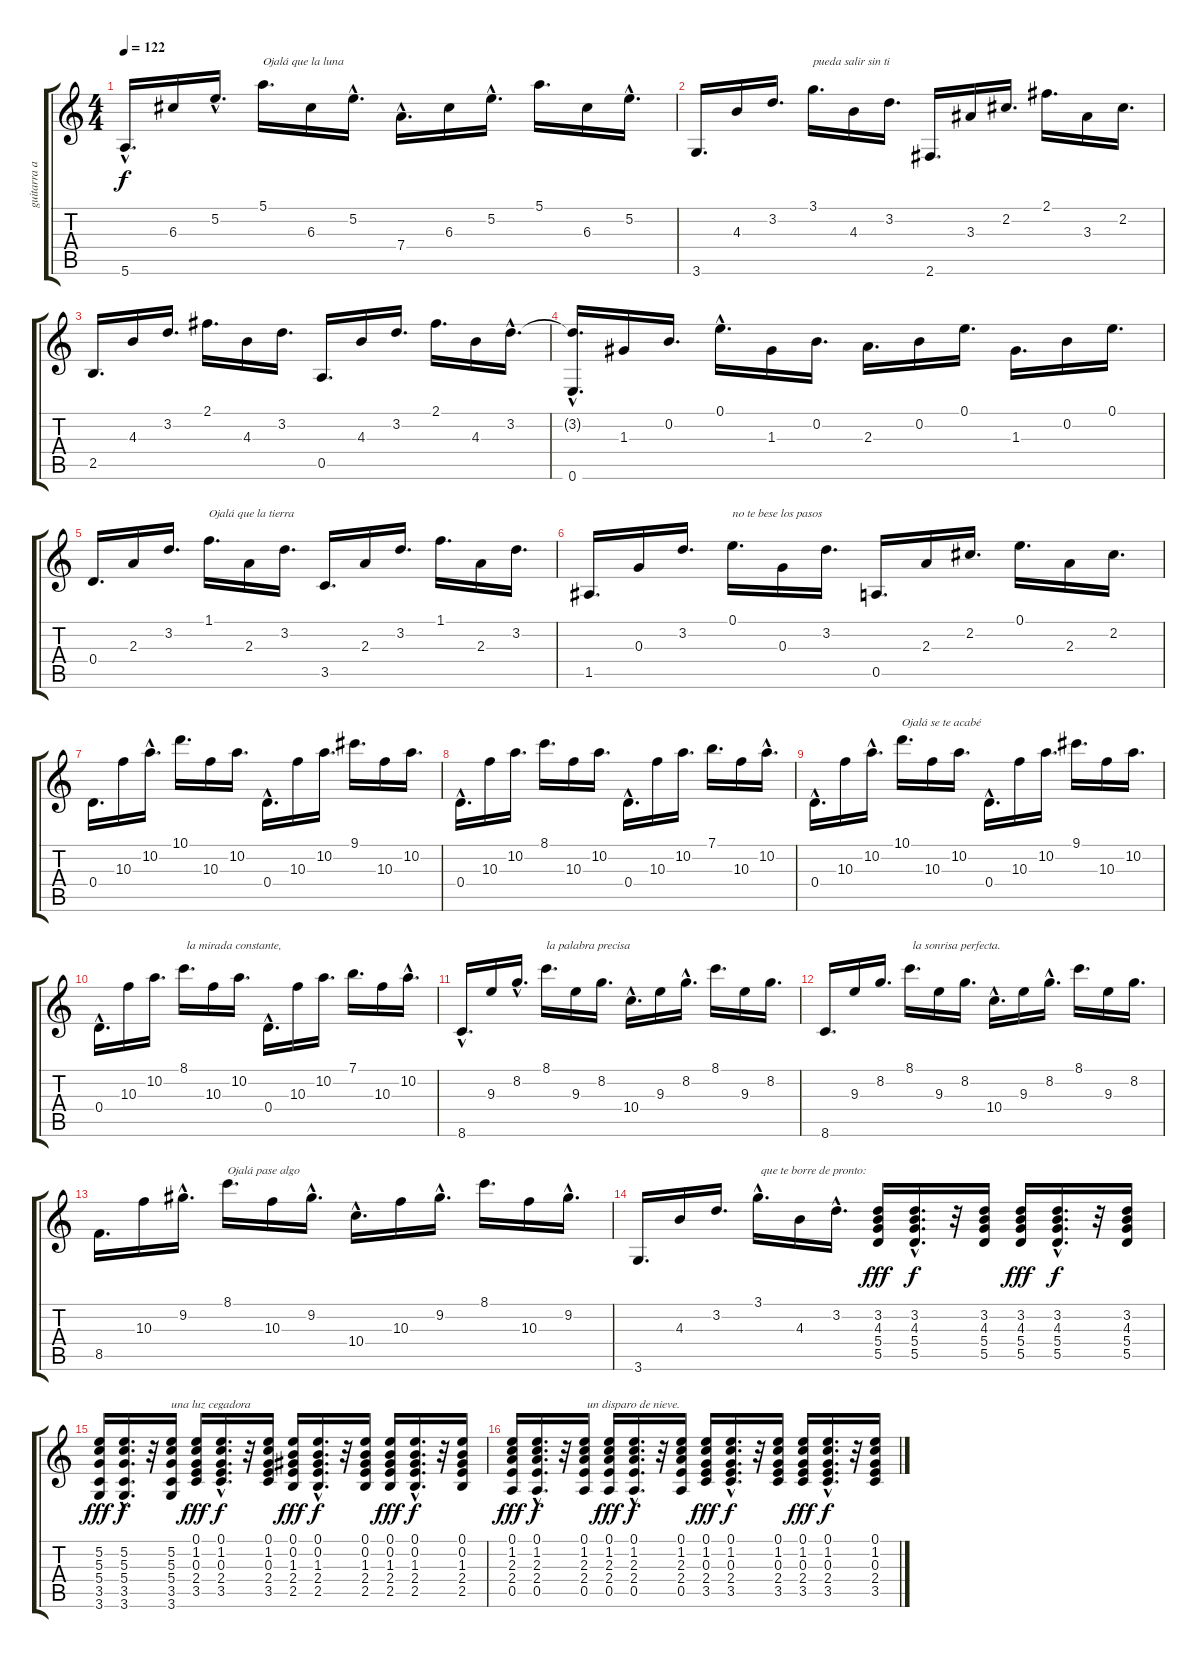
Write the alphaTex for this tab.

\track ("guitarra acustica" "guitarra a") {instrument acousticguitarnylon}
\staff {score tabs}
\tuning (E4 B3 G3 D3 A2 E2) {hide}
\ts (4 4)
\tempo 122
\clef g2
\ks c
5.6{hac}.16{d dy f} 6.3.16 5.2{hac}.16{d} 5.1.16{d txt "Ojalá que la luna"} 6.3.16 5.2{hac}.16{d} 7.4{hac}.16{d} 6.3.16 5.2{hac}.16{d} 5.1.16{d} 6.3.16 5.2{hac}.16{d} |
3.6.16{d} 4.3.16 3.2.16{d} 3.1.16{d txt "pueda salir sin ti"} 4.3.16 3.2.16{d} 2.6.16{d} 3.3.16 2.2.16{d} 2.1.16{d} 3.3.16 2.2.16{d} |
2.5.16{d} 4.3.16 3.2.16{d} 2.1.16{d} 4.3.16 3.2.16{d} 0.5.16{d} 4.3.16 3.2.16{d} 2.1.16{d} 4.3.16 3.2{hac}.16{d} |
(3.2{t} 0.6{hac}).16{d} 1.3.16 0.2.16{d} 0.1{hac}.16{d} 1.3.16 0.2.16{d} 2.3.16{d} 0.2.16 0.1.16{d} 1.3.16{d} 0.2.16 0.1.16{d} |
0.4.16{d} 2.3.16 3.2.16{d} 1.1.16{d txt "Ojalá que la tierra"} 2.3.16 3.2.16{d} 3.5.16{d} 2.3.16 3.2.16{d} 1.1.16{d} 2.3.16 3.2.16{d} |
1.5.16{d} 0.3.16 3.2.16{d} 0.1.16{d txt "no te bese los pasos"} 0.3.16 3.2.16{d} 0.5.16{d} 2.3.16 2.2.16{d} 0.1.16{d} 2.3.16 2.2.16{d} |
0.4.16{d} 10.3.16 10.2{hac}.16{d} 10.1.16{d} 10.3.16 10.2.16{d} 0.4{hac}.16{d} 10.3.16 10.2.16{d} 9.1.16{d} 10.3.16 10.2.16{d} |
0.4{hac}.16{d} 10.3.16 10.2.16{d} 8.1.16{d} 10.3.16 10.2.16{d} 0.4{hac}.16{d} 10.3.16 10.2.16{d} 7.1.16{d} 10.3.16 10.2{hac}.16{d} |
0.4{hac}.16{d} 10.3.16 10.2{hac}.16{d} 10.1.16{d txt "Ojalá se te acabé "} 10.3.16 10.2.16{d} 0.4{hac}.16{d} 10.3.16 10.2.16{d} 9.1.16{d} 10.3.16 10.2.16{d} |
0.4{hac}.16{d} 10.3.16 10.2.16{d} 8.1.16{d txt " la mirada constante,"} 10.3.16 10.2.16{d} 0.4{hac}.16{d} 10.3.16 10.2.16{d} 7.1.16{d} 10.3.16 10.2{hac}.16{d} |
8.6{hac}.16{d} 9.3.16 8.2{hac}.16{d} 8.1.16{d txt "la palabra precisa"} 9.3.16 8.2.16{d} 10.4{hac}.16{d} 9.3.16 8.2{hac}.16{d} 8.1.16{d} 9.3.16 8.2.16{d} |
8.6.16{d} 9.3.16 8.2.16{d} 8.1.16{d txt " la sonrisa perfecta. "} 9.3.16 8.2.16{d} 10.4{hac}.16{d} 9.3.16 8.2{hac}.16{d} 8.1.16{d} 9.3.16 8.2.16{d} |
8.5.16{d} 10.3.16 9.2{hac}.16{d} 8.1.16{d txt "Ojalá pase algo "} 10.3.16 9.2{hac}.16{d} 10.4{hac}.16{d} 10.3.16 9.2{hac}.16{d} 8.1.16{d} 10.3.16 9.2{hac}.16{d} |
3.6.16{d} 4.3.16 3.2.16{d} 3.1{hac}.16{d txt " que te borre de pronto: "} 4.3.16 3.2{hac}.16{d} (3.2 4.3 5.4 5.5).16{dy fff} (3.2{hac} 4.3{hac} 5.4{hac} 5.5{hac}).16{d dy f} r.32 (3.2 4.3 5.4 5.5).16 (3.2 4.3 5.4 5.5).16{dy fff} (3.2{hac} 4.3{hac} 5.4{hac} 5.5{hac}).16{d dy f} r.32 (3.2 4.3 5.4 5.5).16 |
(5.2 5.3 5.4 3.5 3.6).16{dy fff} (5.2{hac} 5.3{hac} 5.4{hac} 3.5{hac} 3.6{hac}).16{d dy f} r.32 (5.2 5.3 5.4 3.5 3.6).16{txt "una luz cegadora"} (0.1 1.2 0.3 2.4 3.5).16{dy fff} (0.1{hac} 1.2{hac} 0.3{hac} 2.4{hac} 3.5{hac}).16{d dy f} r.32 (0.1 1.2 0.3 2.4 3.5).16 (0.1 0.2 1.3 2.4 2.5).16{dy fff} (0.1{hac} 0.2{hac} 1.3{hac} 2.4{hac} 2.5{hac}).16{d dy f} r.32 (0.1 0.2 1.3 2.4 2.5).16 (0.1 0.2 1.3 2.4 2.5).16{dy fff} (0.1{hac} 0.2{hac} 1.3{hac} 2.4{hac} 2.5{hac}).16{d dy f} r.32 (0.1 0.2 1.3 2.4 2.5).16 |
(0.1 1.2 2.3 2.4 0.5).16{dy fff} (0.1{hac} 1.2{hac} 2.3{hac} 2.4{hac} 0.5{hac}).16{d dy f} r.32 (0.1 1.2 2.3 2.4 0.5).16{txt " un disparo de nieve. "} (0.1 1.2 2.3 2.4 0.5).16{dy fff} (0.1{hac} 1.2{hac} 2.3{hac} 2.4{hac} 0.5{hac}).16{d dy f} r.32 (0.1 1.2 2.3 2.4 0.5).16 (0.1 1.2 0.3 2.4 3.5).16{dy fff} (0.1{hac} 1.2{hac} 0.3{hac} 2.4{hac} 3.5{hac}).16{d dy f} r.32 (0.1 1.2 0.3 2.4 3.5).16 (0.1 1.2 0.3 2.4 3.5).16{dy fff} (0.1{hac} 1.2{hac} 0.3{hac} 2.4{hac} 3.5{hac}).16{d dy f} r.32 (0.1 1.2 0.3 2.4 3.5).16
